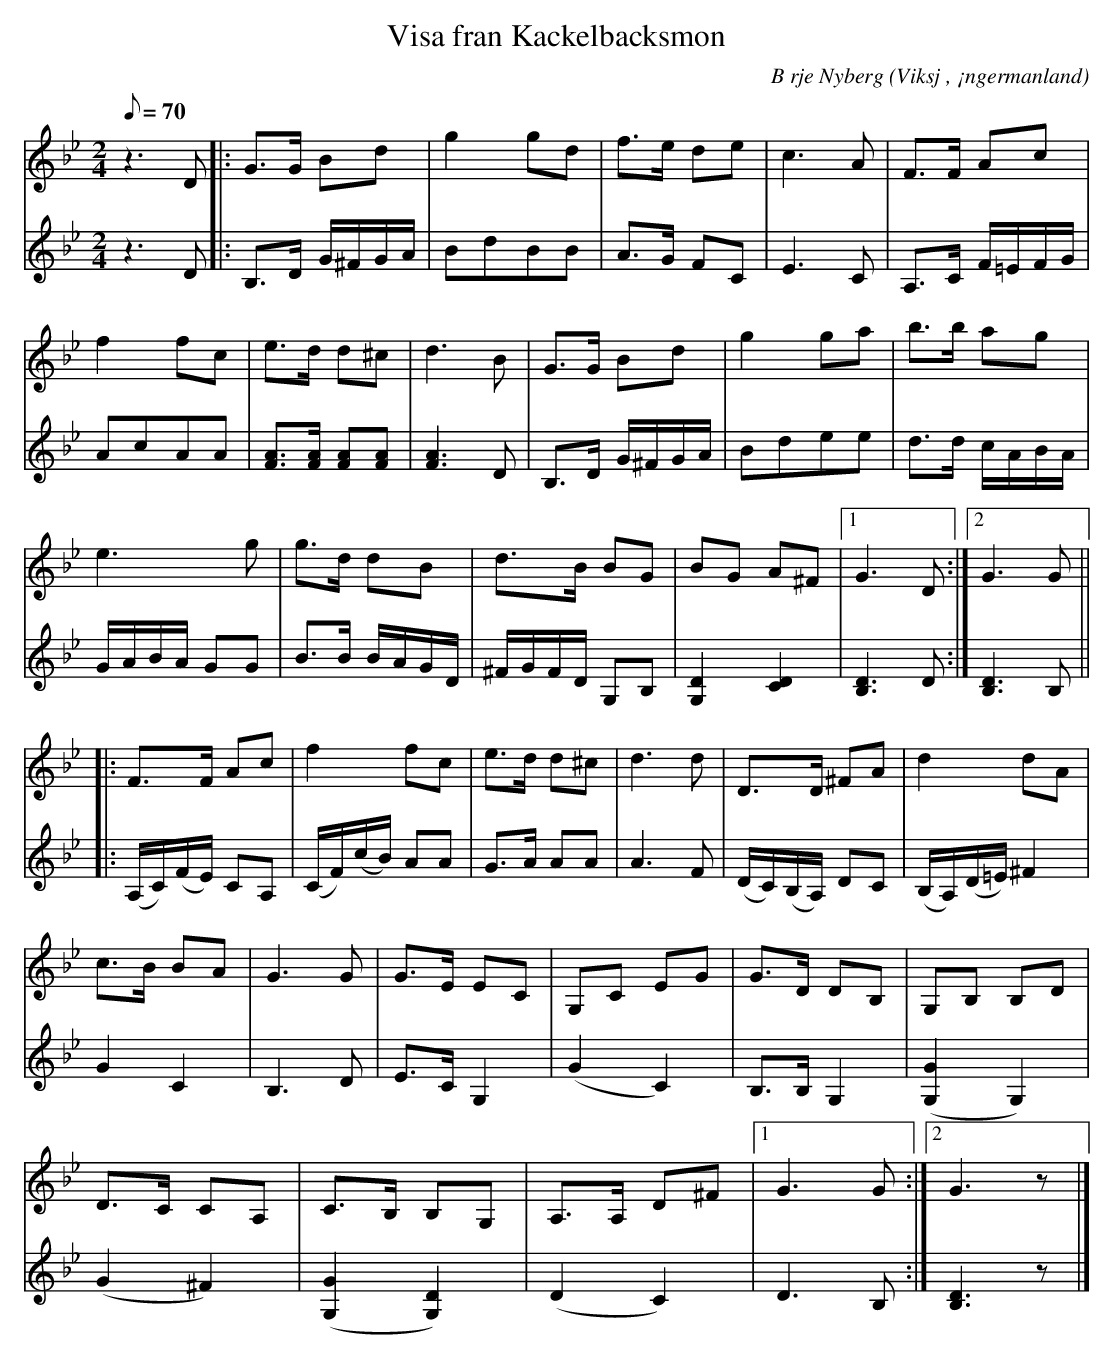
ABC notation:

X:1
T:Visa fran Kackelbacksmon
C:B rje Nyberg
O:Viksj , ¡ngermanland
M:2/4
L:1/8
Q:70
K:Gm
V:1
z2> D2|: G>G Bd | g2 gd | f>e de | c2>A2 | F>F Ac |
f2 fc | e>d d^c | d2>B2 | G>G Bd |g2 ga | b>b ag |
e2> g2 | g>d dB |d>B BG |BG A^F |1 G2> D2 :|2 G2> G2 ||
|: F>F Ac | f2 fc | e>d d^c | d2>d2 | D>D ^FA | d2 dA |
c>B BA |G2> G2 | G>E EC | G,C EG | G>D DB, | G,B, B,D |
D>C CA, | C>B, B,G, | A,>A, D^F |1 G2> G2 :|2 G2> z2 |]
V:2
z2> D2 |: B,>D G/2^F/2G/2A/2 | BdBB | A>G FC | E2>C2 | A,>C F/2=E/2F/2G/2 |
AcAA | [AF]>[AF] [AF][AF] | [A2F2]> D2 | B,>D G/2^F/2G/2A/2 | Bdee | d>d c/2A/2B/2A/2 |
G/2A/2B/2A/2 GG | B>B B/2A/2G/2D/2 | ^F/2G/2F/2D/2 G,B, | [G,2D2] [C2D2] | [D2B,2]> D2 :| [D2B,2]> B,2 ||
|: (A,/2C/2)(F/2E/2) CA, | (C/2F/2)(c/2B/2) AA | G>A AA | A2> F2 | (D/2C/2)(B,/2A,/2) DC | (B,/2A,/2)(D/2=E/2) ^F2 |
G2 C2 | B,2> D2 | E>C G,2, |(G2 C2) | B,>B, G,2 | ([G,2G2] G,2) |
(G2 ^F2) | ([G2G,2] [D2G,2]) | (D2 C2) | D2> B,2 :| [D2B,2]> z2 |]
